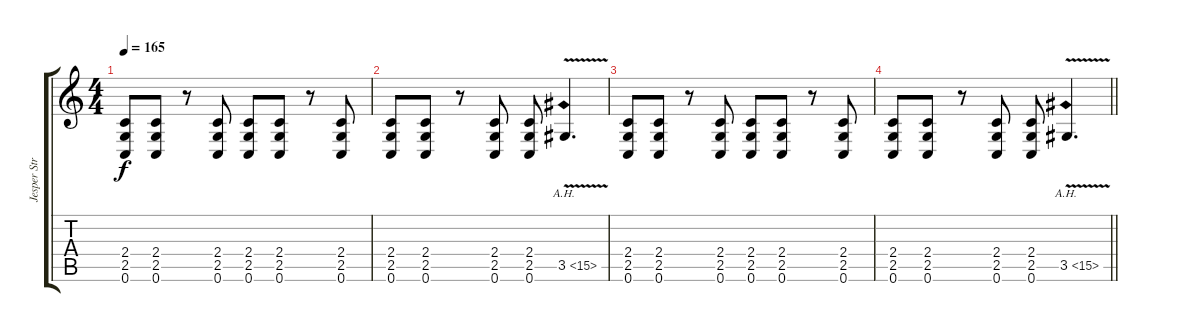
\track ("Jesper Strömblad" "Jesper Str") {instrument distortionguitar}
\staff {score tabs}
\tuning (C4 G3 Eb3 Bb2 F2 C2) {hide}
\ts (4 4)
\tempo 165
\clef g2
\ks c
(2.4 2.5 0.6).8{dy f} (2.4 2.5 0.6).8 r.8 (2.4 2.5 0.6).8 (2.4 2.5 0.6).8 (2.4 2.5 0.6).8 r.8 (2.4 2.5 0.6).8 |
(2.4 2.5 0.6).8 (2.4 2.5 0.6).8 r.8 (2.4 2.5 0.6).8 (2.4 2.5 0.6).8 3.5{ah 12 v}.4{d} |
(2.4 2.5 0.6).8 (2.4 2.5 0.6).8 r.8 (2.4 2.5 0.6).8 (2.4 2.5 0.6).8 (2.4 2.5 0.6).8 r.8 (2.4 2.5 0.6).8 |
\barLineRight lightlight
(2.4 2.5 0.6).8 (2.4 2.5 0.6).8 r.8 (2.4 2.5 0.6).8 (2.4 2.5 0.6).8 3.5{ah 12 v}.4{d}
